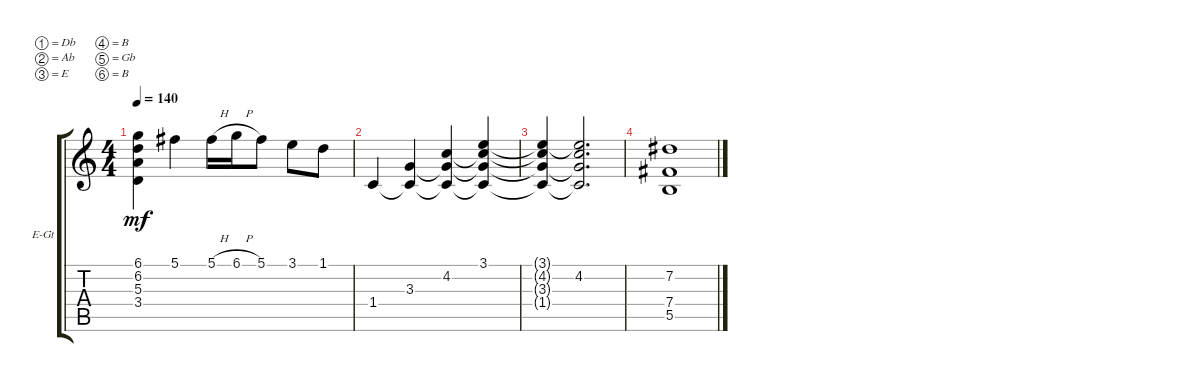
\bracketExtendMode groupsimilarinstruments
\firstSystemTrackNameOrientation horizontal
\otherSystemsTrackNameOrientation horizontal
\track ("Rhythm" "E-Gt") {instrument distortionguitar}
\staff {score tabs}
\tuning (Db4 Ab3 E3 B2 Gb2 B1)
\ts (4 4)
\tempo 140
\clef g2
\ks c
(6.1{t} 6.2{t} 5.3{t} 3.4{t}).4{dy mf} 5.1.4 5.1{h}.16 6.1{h}.16 5.1.8 3.1.8 1.1.8 |
1.4.4 (3.3 1.4{t}).4 (4.2 3.3{t} 1.4{t}).4 (3.1 4.2{t} 3.3{t} 1.4{t}).4 |
(3.1{t} 4.2{t} 3.3{t} 1.4{t}).4 (4.2 3.1{t} 3.3{t} 1.4{t}).2{d} |
(7.2 7.4 5.5).1
